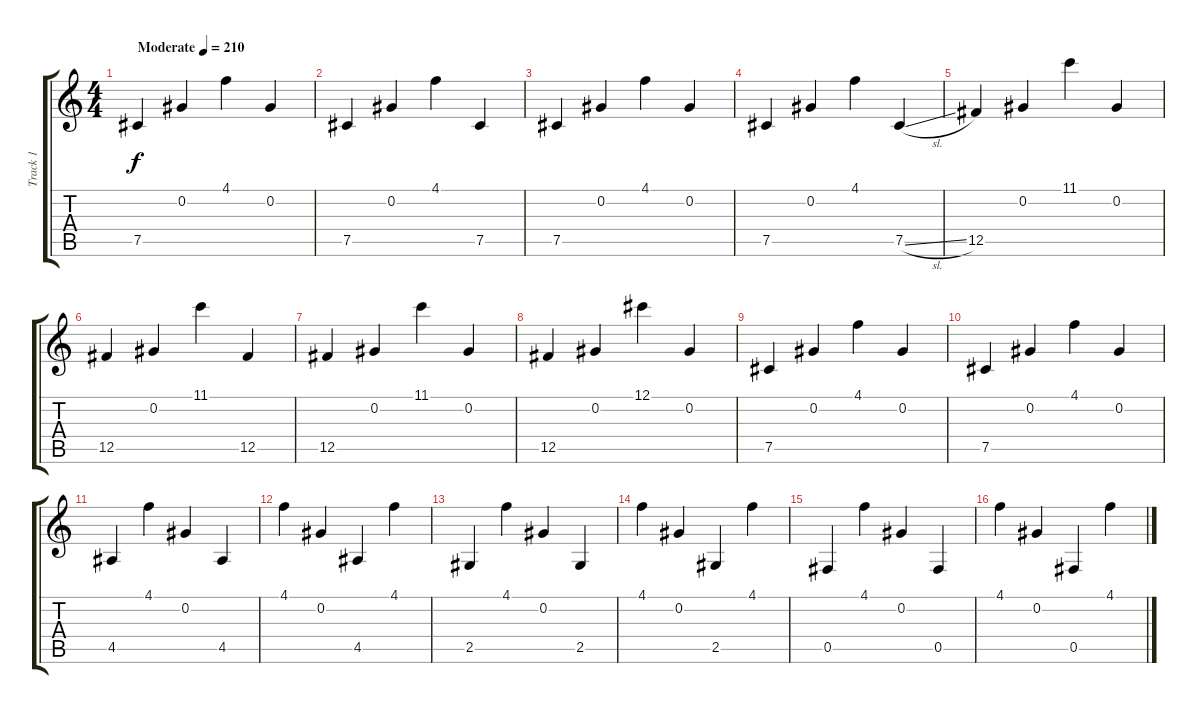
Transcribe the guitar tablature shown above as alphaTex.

\track ("Track 1" "Track 1") {instrument acousticguitarnylon bank 2}
\staff {score tabs}
\tuning (Db4 Ab3 Gb3 Db3 Gb2 Db2) {hide}
\ts (4 4)
\tempo (210 "Moderate")
\clef g2
\ks c
7.5.4{dy f instrument acousticguitarnylon} 0.2.4 4.1.4 0.2.4 |
7.5.4 0.2.4 4.1.4 7.5.4 |
7.5.4 0.2.4 4.1.4 0.2.4 |
7.5.4 0.2.4 4.1.4 7.5{sl}.4 |
12.5.4 0.2.4 11.1.4 0.2.4 |
12.5.4 0.2.4 11.1.4 12.5.4 |
12.5.4 0.2.4 11.1.4 0.2.4 |
12.5.4 0.2.4 12.1.4 0.2.4 |
7.5.4 0.2.4 4.1.4 0.2.4 |
7.5.4 0.2.4 4.1.4 0.2.4 |
4.5.4 4.1.4 0.2.4 4.5.4 |
4.1.4 0.2.4 4.5.4 4.1.4 |
2.5.4 4.1.4 0.2.4 2.5.4 |
4.1.4 0.2.4 2.5.4 4.1.4 |
0.5.4 4.1.4 0.2.4 0.5.4 |
4.1.4 0.2.4 0.5.4 4.1.4
